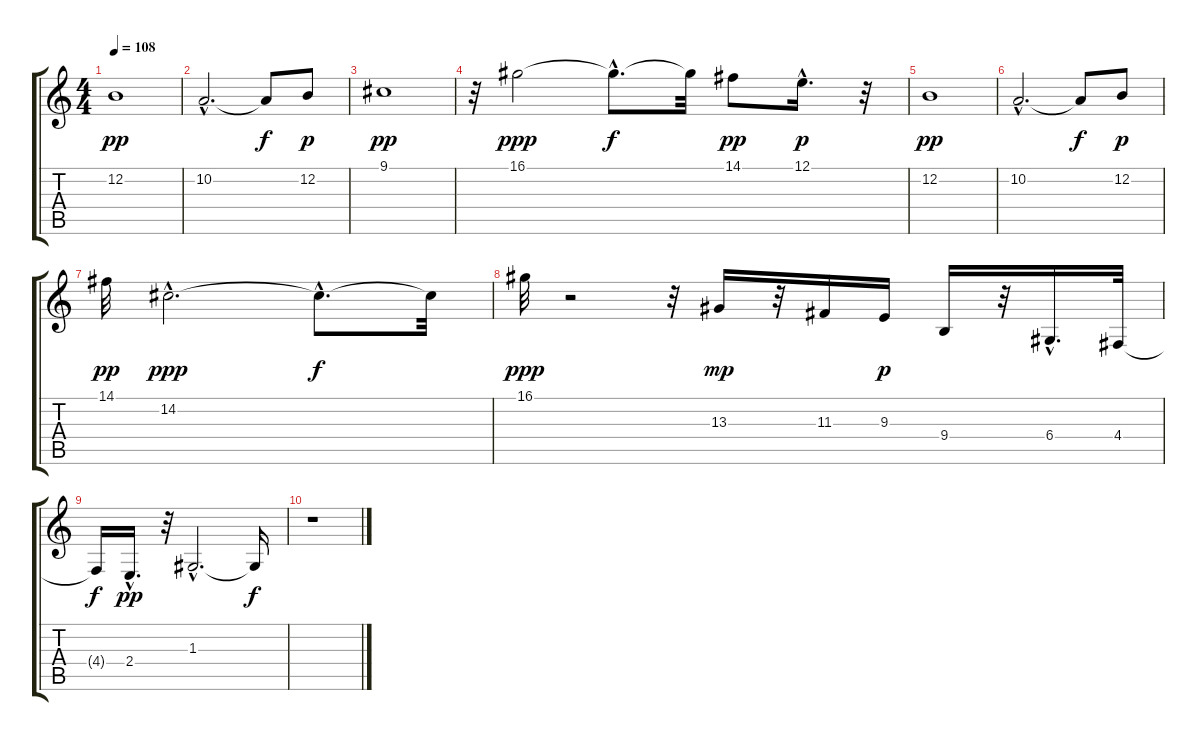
\track "" {instrument stringensemble2}
\staff {score tabs}
\tuning (E4 B3 G3 D3 A2 E2) {hide}
\ts (4 4)
\tempo 108
\clef g2
\ks c
12.2.1{dy pp} |
10.2{hac}.2{d} 10.2{t}.8{dy f} 12.2.8{dy p} |
9.1.1{dy pp} |
r.32 16.1.2{dy ppp} 16.1{hac t}.8{d dy f} 16.1{t}.32 14.1.8{dy pp} 12.1{hac}.16{d dy p} r.32 |
12.2.1{dy pp} |
10.2{hac}.2{d} 10.2{t}.8{dy f} 12.2.8{dy p} |
14.1.32{dy pp} 14.2{hac}.2{d dy ppp} 14.2{hac t}.8{d dy f} 14.2{t}.32 |
16.1.32{dy ppp} r.2 r.32 13.3.16{dy mp} r.32 11.3.16 9.3.16{dy p} 9.4.16 r.32 6.4{hac}.16{d} 4.4.32 |
4.4{t}.16{dy f} 2.4{hac}.16{d dy pp} r.32 1.3{hac}.2{d} 1.3{t}.16{dy f} |
r.1
